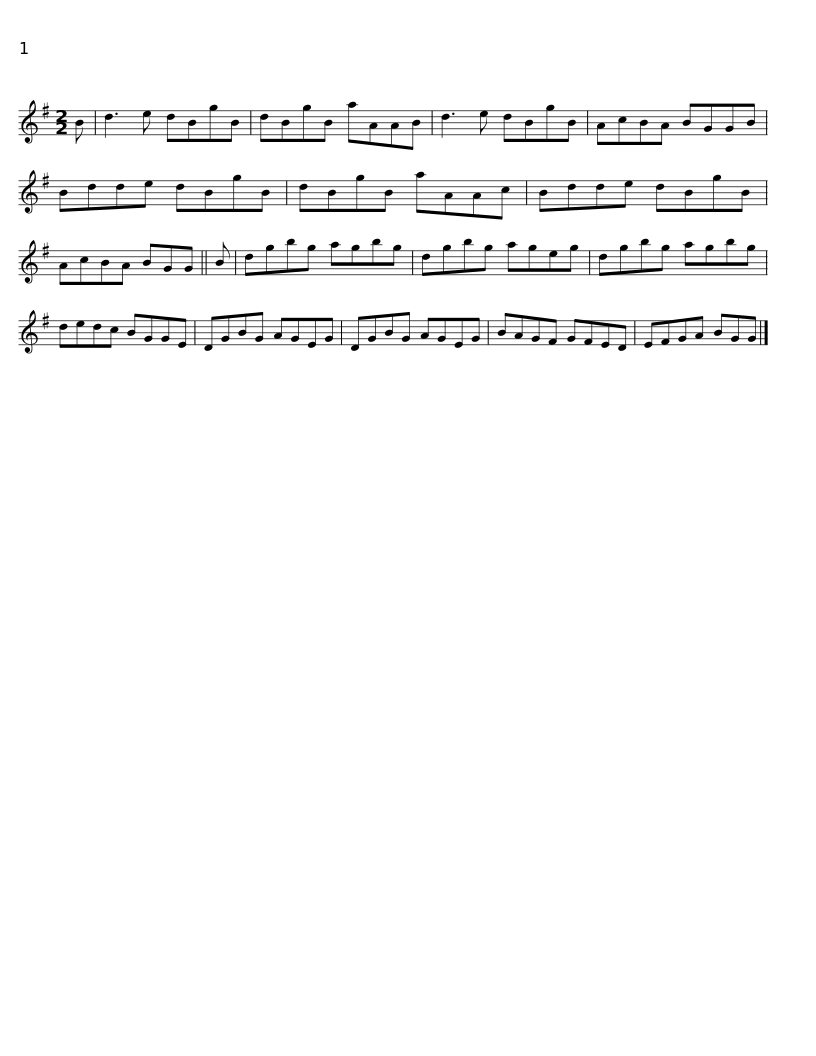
X:1
L:1/8
M:2/2
I:linebreak $
K:G
V:1 treble
V:1
 B | d3 e dBgB | dBgB aAAB | d3 e dBgB | AcBA BGGB | %5
 Bdde dBgB |$ dBgB aAAc | Bdde dBgB | AcBA BGG || B | %10
 dgbg agbg | dgbg ageg |$ dgbg agbg | dedc BGGE | DGBG AGEG | %15
 DGBG AGEG | BAGF GFED |$ EFGA BGG |] %18
